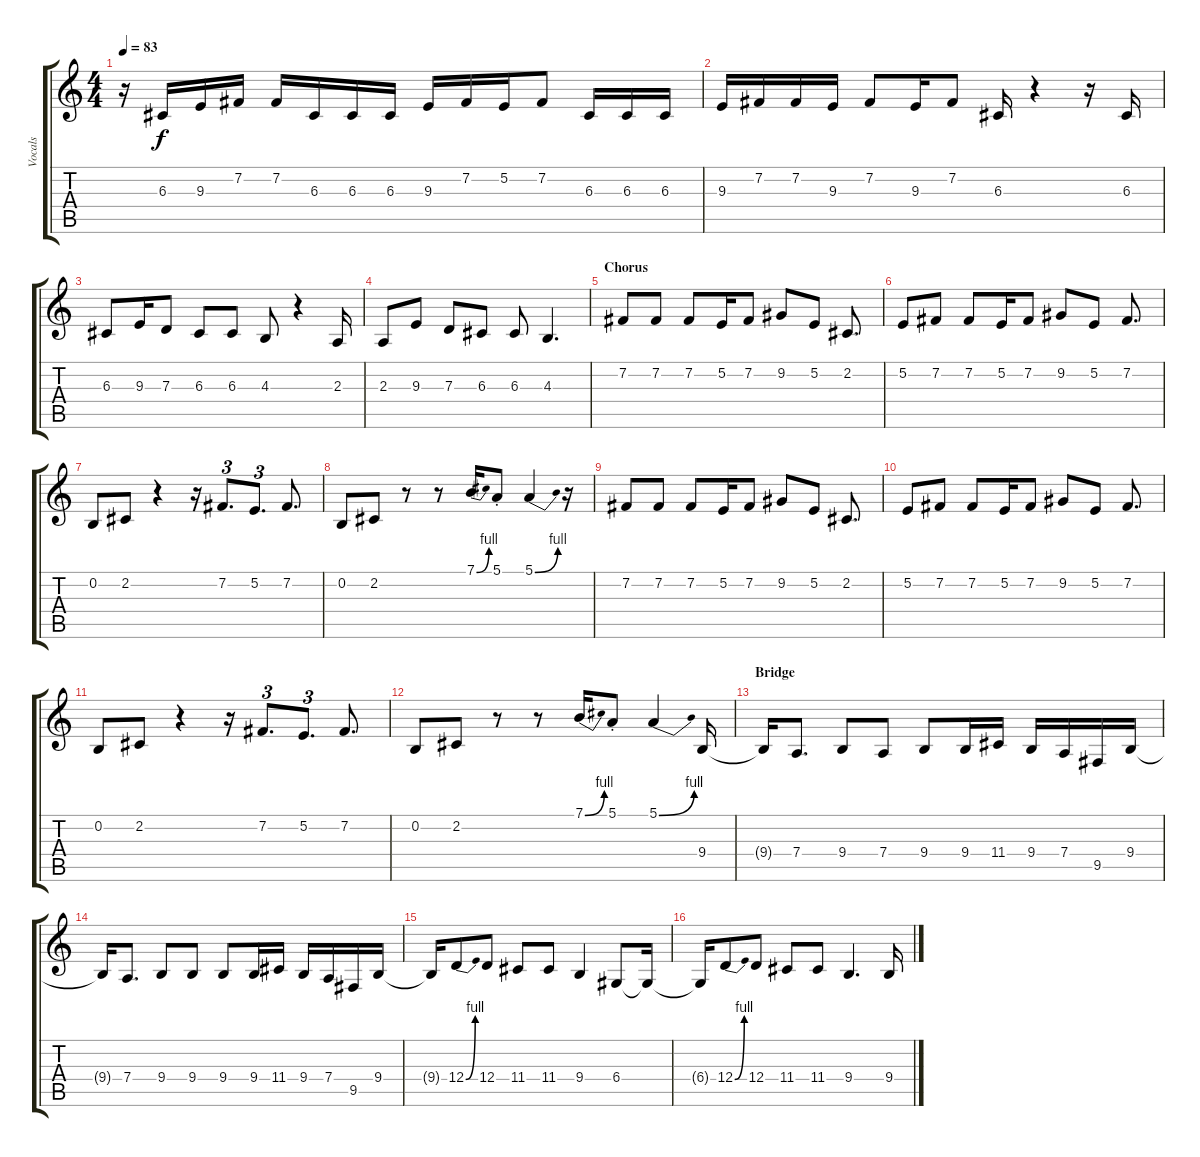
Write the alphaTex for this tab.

\track ("Vocals" "Vocals") {instrument trumpet}
\staff {score tabs}
\tuning (E4 B3 G3 D3 A2 E2) {hide}
\ts (4 4)
\tempo 83
\clef g2
\ks c
r.16{dy f} 6.3.16 9.3.16 7.2.16 7.2.16 6.3.16 6.3.16 6.3.16 9.3.16 7.2.16 5.2.16 7.2.8 6.3.16 6.3.16 6.3.16 |
9.3.16 7.2.16 7.2.16 9.3.16 7.2.8 9.3.16 7.2.8 6.3.16 r.4 r.16 6.3.16 |
6.3.8 9.3.16 7.3.8 6.3.8 6.3.8 4.3.8 r.4 2.3.16 |
2.3.8 9.3.8 7.3.8 6.3.8 6.3.8 4.3.4{d} |
\section ("" "Chorus")
7.2.8 7.2.8 7.2.8 5.2.16 7.2.8 9.2.8 5.2.8 2.2.8{d} |
5.2.8 7.2.8 7.2.8 5.2.16 7.2.8 9.2.8 5.2.8 7.2.8{d} |
0.2.8 2.2.8 r.4 r.16 7.2.8{d tu (3 2)} 5.2.8{d tu (3 2)} 7.2.8{d} |
0.2.8 2.2.8 r.8 r.8 7.1{be (bend 0 0 60 4)}.16 5.1{st}.8 5.1{be (bend 0 0 60 4)}.4 r.16 |
7.2.8 7.2.8 7.2.8 5.2.16 7.2.8 9.2.8 5.2.8 2.2.8{d} |
5.2.8 7.2.8 7.2.8 5.2.16 7.2.8 9.2.8 5.2.8 7.2.8{d} |
0.2.8 2.2.8 r.4 r.16 7.2.8{d tu (3 2)} 5.2.8{d tu (3 2)} 7.2.8{d} |
0.2.8 2.2.8 r.8 r.8 7.1{be (bend 0 0 60 4)}.16 5.1{st}.8 5.1{be (bend 0 0 60 4)}.4 9.4.16 |
\section ("" "Bridge")
9.4{t}.16 7.4.8{d} 9.4.8 7.4.8 9.4.8 9.4.16 11.4.16 9.4.16 7.4.16 9.5.16 9.4.16 |
9.4{t}.16 7.4.8{d} 9.4.8 9.4.8 9.4.8 9.4.16 11.4.16 9.4.16 7.4.16 9.5.16 9.4.16 |
9.4{t}.16 12.4{be (bend 0 0 60 4)}.8 12.4.8 11.4.8 11.4.8 9.4.4 6.4.8 6.4{t}.16 |
6.4{t}.16 12.4{be (bend 0 0 60 4)}.8 12.4.8 11.4.8 11.4.8 9.4.4{d} 9.4.16
